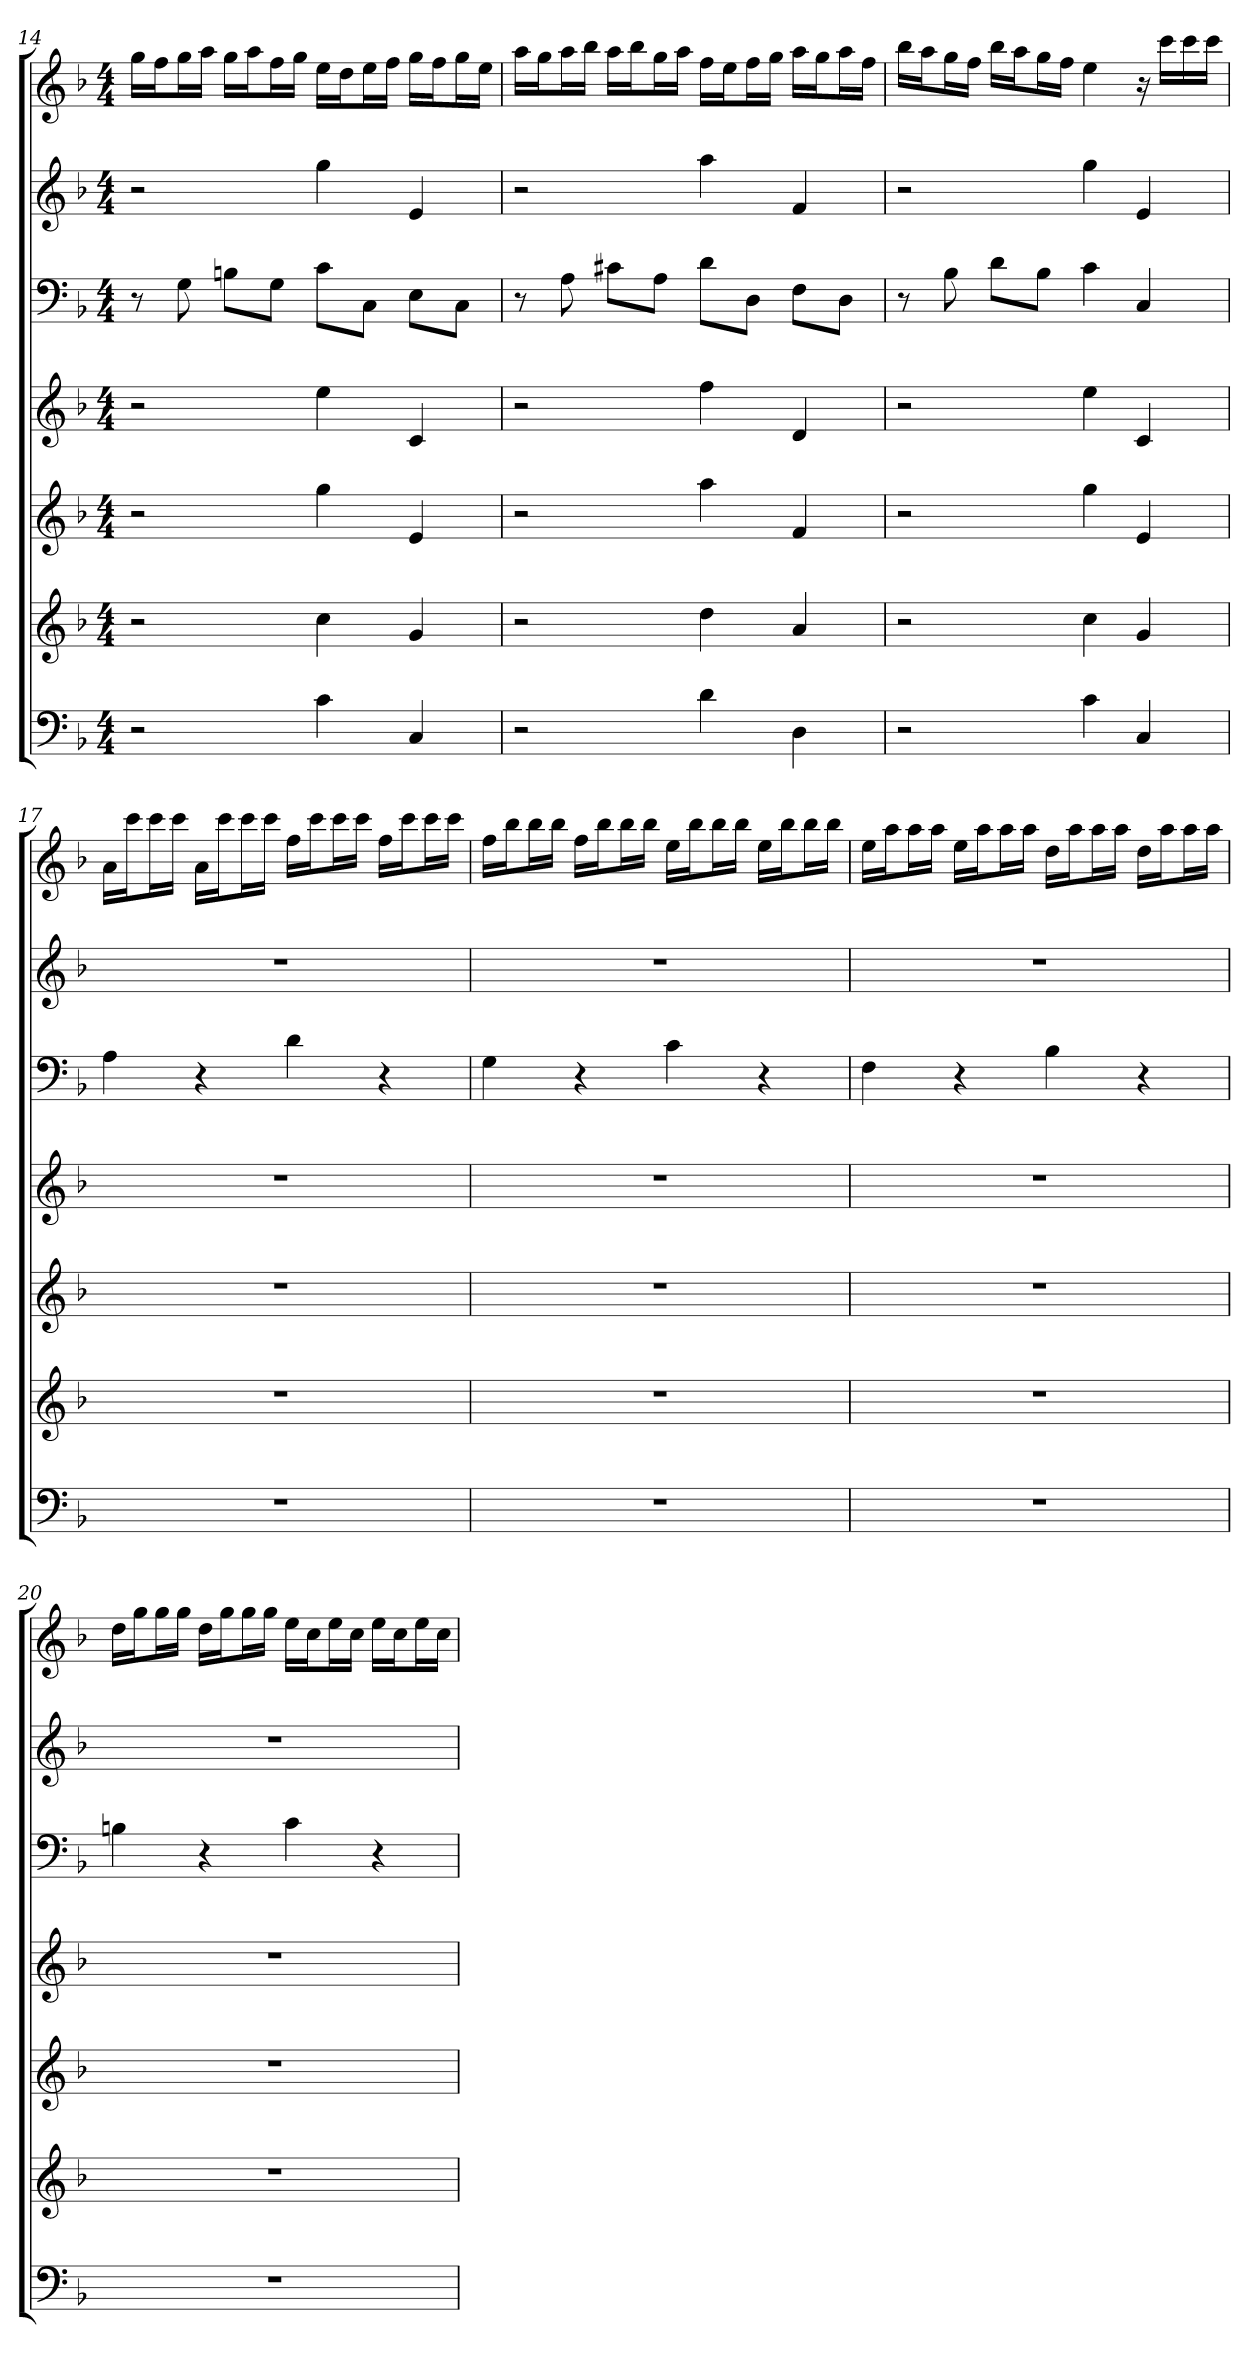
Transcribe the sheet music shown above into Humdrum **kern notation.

**kern	**kern	**kern	**kern	**kern	**kern	**kern
*part7	*part6	*part5	*part4	*part3	*part2	*part1
*staff7	*staff6	*staff5	*staff4	*staff3	*staff2	*staff1
*k[b-]	*k[b-]	*k[b-]	*k[b-]	*k[b-]	*k[b-]	*k[b-]
*F:	*F:	*F:	*F:	*F:	*F:	*F:
*M4/4	*M4/4	*M4/4	*M4/4	*M4/4	*M4/4	*M4/4
=14	=14	=14	=14	=14	=14	=14
2r	2r	2r	2r	8r	2r	16ggLL
.	.	.	.	.	.	16ffJ
.	.	.	.	8G	.	16ggL
.	.	.	.	.	.	16aaJJ
.	.	.	.	8BnL	.	16ggLL
.	.	.	.	.	.	16aaJ
.	.	.	.	8GJ	.	16ffL
.	.	.	.	.	.	16ggJJ
4c	4cc	4gg	4ee	8cL	4gg	16eeLL
.	.	.	.	.	.	16ddJ
.	.	.	.	8CJ	.	16eeL
.	.	.	.	.	.	16ffJJ
4C	4g	4e	4c	8EL	4e	16ggLL
.	.	.	.	.	.	16ffJ
.	.	.	.	8CJ	.	16ggL
.	.	.	.	.	.	16eeJJ
=15	=15	=15	=15	=15	=15	=15
2r	2r	2r	2r	8r	2r	16aaLL
.	.	.	.	.	.	16ggJ
.	.	.	.	8A	.	16aaL
.	.	.	.	.	.	16bb-JJ
.	.	.	.	8c#XL	.	16aaLL
.	.	.	.	.	.	16bb-J
.	.	.	.	8AJ	.	16ggL
.	.	.	.	.	.	16aaJJ
4d	4dd	4aa	4ff	8dL	4aa	16ffLL
.	.	.	.	.	.	16eeJ
.	.	.	.	8DJ	.	16ffL
.	.	.	.	.	.	16ggJJ
4D	4a	4f	4d	8FL	4f	16aaLL
.	.	.	.	.	.	16ggJ
.	.	.	.	8DJ	.	16aaL
.	.	.	.	.	.	16ffJJ
=16	=16	=16	=16	=16	=16	=16
2r	2r	2r	2r	8r	2r	16bb-LL
.	.	.	.	.	.	16aaJ
.	.	.	.	8B-	.	16ggL
.	.	.	.	.	.	16ffJJ
.	.	.	.	8dL	.	16bb-LL
.	.	.	.	.	.	16aaJ
.	.	.	.	8B-J	.	16ggL
.	.	.	.	.	.	16ffJJ
4c	4cc	4gg	4ee	4c	4gg	4ee
4C	4g	4e	4c	4C	4e	16r
.	.	.	.	.	.	16cccLL
.	.	.	.	.	.	16ccc
.	.	.	.	.	.	16cccJJ
=17	=17	=17	=17	=17	=17	=17
1r	1r	1r	1r	4A	1r	16aLL
.	.	.	.	.	.	16cccJ
.	.	.	.	.	.	16cccL
.	.	.	.	.	.	16cccJJ
.	.	.	.	4r	.	16aLL
.	.	.	.	.	.	16cccJ
.	.	.	.	.	.	16cccL
.	.	.	.	.	.	16cccJJ
.	.	.	.	4d	.	16ffLL
.	.	.	.	.	.	16cccJ
.	.	.	.	.	.	16cccL
.	.	.	.	.	.	16cccJJ
.	.	.	.	4r	.	16ffLL
.	.	.	.	.	.	16cccJ
.	.	.	.	.	.	16cccL
.	.	.	.	.	.	16cccJJ
=18	=18	=18	=18	=18	=18	=18
1r	1r	1r	1r	4G	1r	16ffLL
.	.	.	.	.	.	16bb-J
.	.	.	.	.	.	16bb-L
.	.	.	.	.	.	16bb-JJ
.	.	.	.	4r	.	16ffLL
.	.	.	.	.	.	16bb-J
.	.	.	.	.	.	16bb-L
.	.	.	.	.	.	16bb-JJ
.	.	.	.	4c	.	16eeLL
.	.	.	.	.	.	16bb-J
.	.	.	.	.	.	16bb-L
.	.	.	.	.	.	16bb-JJ
.	.	.	.	4r	.	16eeLL
.	.	.	.	.	.	16bb-J
.	.	.	.	.	.	16bb-L
.	.	.	.	.	.	16bb-JJ
=19	=19	=19	=19	=19	=19	=19
1r	1r	1r	1r	4F	1r	16eeLL
.	.	.	.	.	.	16aaJ
.	.	.	.	.	.	16aaL
.	.	.	.	.	.	16aaJJ
.	.	.	.	4r	.	16eeLL
.	.	.	.	.	.	16aaJ
.	.	.	.	.	.	16aaL
.	.	.	.	.	.	16aaJJ
.	.	.	.	4B-	.	16ddLL
.	.	.	.	.	.	16aaJ
.	.	.	.	.	.	16aaL
.	.	.	.	.	.	16aaJJ
.	.	.	.	4r	.	16ddLL
.	.	.	.	.	.	16aaJ
.	.	.	.	.	.	16aaL
.	.	.	.	.	.	16aaJJ
=20	=20	=20	=20	=20	=20	=20
1r	1r	1r	1r	4Bn	1r	16ddLL
.	.	.	.	.	.	16ggJ
.	.	.	.	.	.	16ggL
.	.	.	.	.	.	16ggJJ
.	.	.	.	4r	.	16ddLL
.	.	.	.	.	.	16ggJ
.	.	.	.	.	.	16ggL
.	.	.	.	.	.	16ggJJ
.	.	.	.	4c	.	16eeLL
.	.	.	.	.	.	16ccJ
.	.	.	.	.	.	16eeL
.	.	.	.	.	.	16ccJJ
.	.	.	.	4r	.	16eeLL
.	.	.	.	.	.	16ccJ
.	.	.	.	.	.	16eeL
.	.	.	.	.	.	16ccJJ
=	=	=	=	=	=	=
*-	*-	*-	*-	*-	*-	*-
